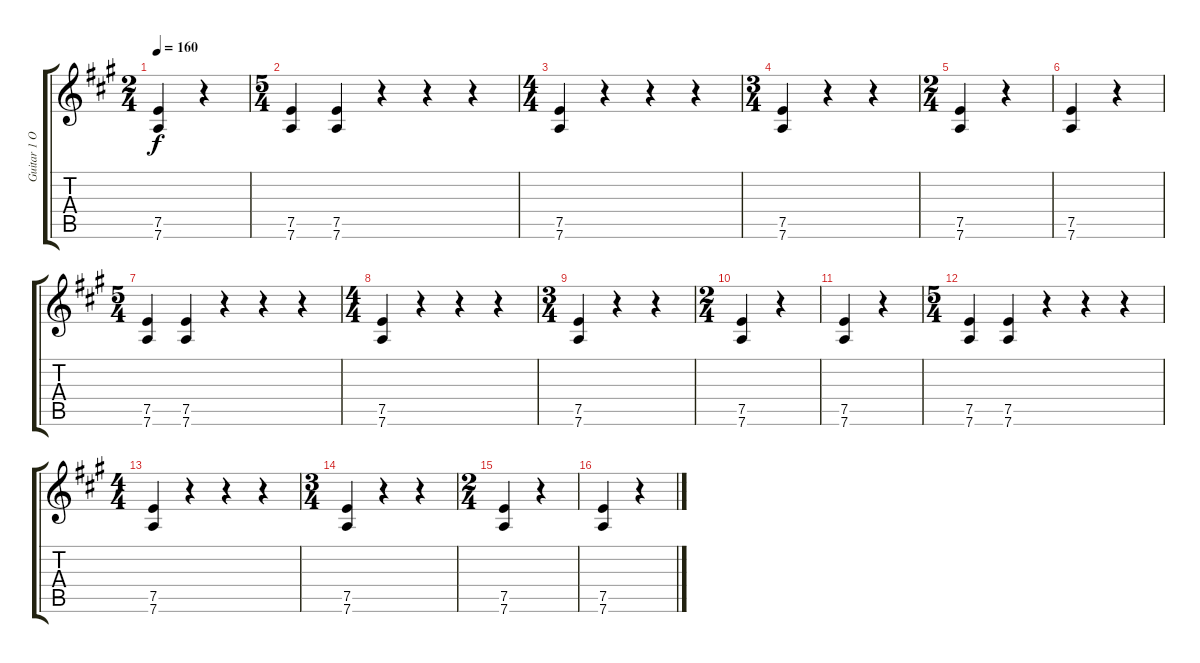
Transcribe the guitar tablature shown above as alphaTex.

\track ("Guitar 1 Open Tuning" "Guitar 1 O") {instrument electricguitarjazz}
\staff {score tabs}
\tuning (E4 Db4 Gb3 D3 A2 D2) {hide}
\ts (2 4)
\tempo 160
\clef g2
\ks a
(7.5 7.6).4{dy f} r.4 |
\ts (5 4)
(7.5 7.6).4 (7.5 7.6).4 r.4 r.4 r.4 |
\ts (4 4)
(7.5 7.6).4 r.4 r.4 r.4 |
\ts (3 4)
(7.5 7.6).4 r.4 r.4 |
\ts (2 4)
(7.5 7.6).4 r.4 |
(7.5 7.6).4 r.4 |
\ts (5 4)
(7.5 7.6).4 (7.5 7.6).4 r.4 r.4 r.4 |
\ts (4 4)
(7.5 7.6).4 r.4 r.4 r.4 |
\ts (3 4)
(7.5 7.6).4 r.4 r.4 |
\ts (2 4)
(7.5 7.6).4 r.4 |
(7.5 7.6).4 r.4 |
\ts (5 4)
(7.5 7.6).4 (7.5 7.6).4 r.4 r.4 r.4 |
\ts (4 4)
(7.5 7.6).4 r.4 r.4 r.4 |
\ts (3 4)
(7.5 7.6).4 r.4 r.4 |
\ts (2 4)
(7.5 7.6).4 r.4 |
(7.5 7.6).4 r.4
